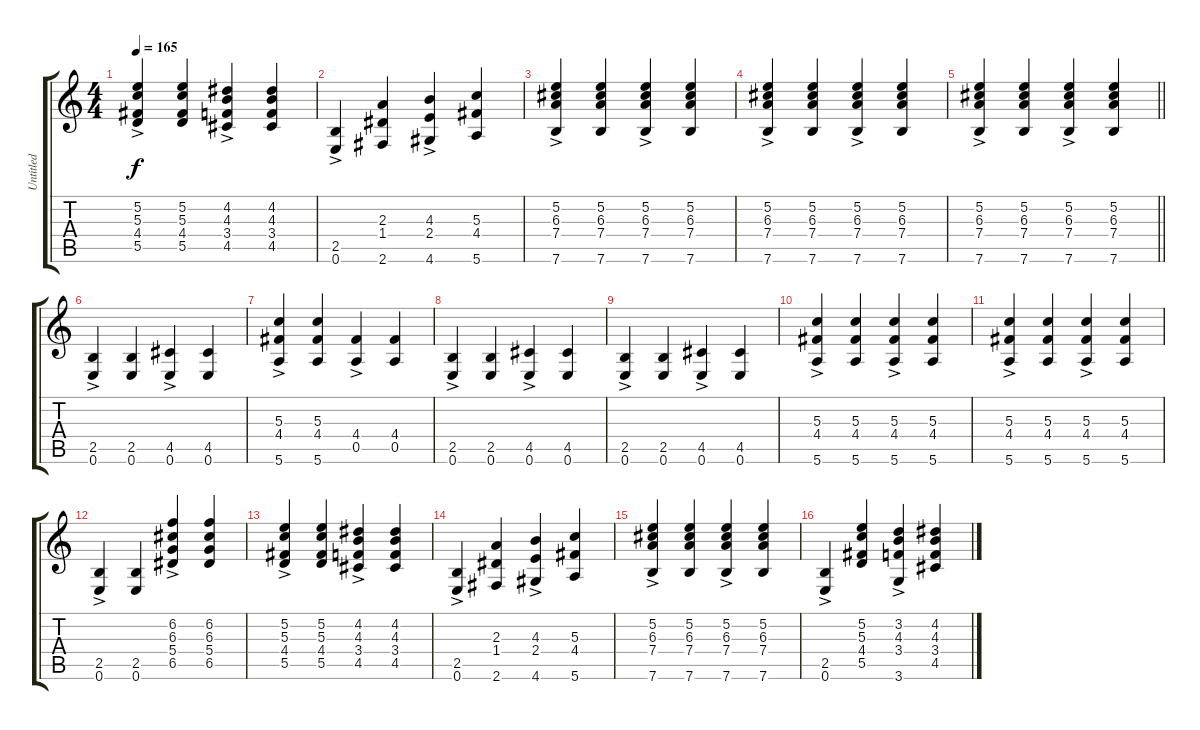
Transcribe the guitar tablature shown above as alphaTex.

\track ("Untitled" "Untitled") {instrument acousticguitarnylon}
\staff {score tabs}
\tuning (E4 B3 G3 D3 A2 E2) {hide}
\ts (4 4)
\tempo 165
\clef g2
\ks c
(5.2{ac} 5.3{ac} 4.4{ac} 5.5{ac}).4{dy f} (5.2 5.3 4.4 5.5).4 (4.2{ac} 4.3{ac} 3.4{ac} 4.5{ac}).4 (4.2 4.3 3.4 4.5).4 |
(2.5{ac} 0.6{ac}).4 (2.3 1.4 2.6).4 (4.3{ac} 2.4{ac} 4.6{ac}).4 (5.3 4.4 5.6).4 |
(5.2{ac} 6.3{ac} 7.4{ac} 7.6{ac}).4 (5.2 6.3 7.4 7.6).4 (5.2{ac} 6.3{ac} 7.4{ac} 7.6{ac}).4 (5.2 6.3 7.4 7.6).4 |
(5.2{ac} 6.3{ac} 7.4{ac} 7.6{ac}).4 (5.2 6.3 7.4 7.6).4 (5.2{ac} 6.3{ac} 7.4{ac} 7.6{ac}).4 (5.2 6.3 7.4 7.6).4 |
\barLineRight lightlight
(5.2{ac} 6.3{ac} 7.4{ac} 7.6{ac}).4 (5.2 6.3 7.4 7.6).4 (5.2{ac} 6.3{ac} 7.4{ac} 7.6{ac}).4 (5.2 6.3 7.4 7.6).4 |
(2.5{ac} 0.6{ac}).4 (2.5 0.6).4 (4.5{ac} 0.6{ac}).4 (4.5 0.6).4 |
(5.3{ac} 4.4{ac} 5.6{ac}).4 (5.3 4.4 5.6).4 (4.4{ac} 0.5{ac}).4 (4.4 0.5).4 |
(2.5{ac} 0.6{ac}).4 (2.5 0.6).4 (4.5{ac} 0.6{ac}).4 (4.5 0.6).4 |
(2.5{ac} 0.6{ac}).4 (2.5 0.6).4 (4.5{ac} 0.6{ac}).4 (4.5 0.6).4 |
(5.3{ac} 4.4{ac} 5.6{ac}).4 (5.3 4.4 5.6).4 (5.3{ac} 4.4{ac} 5.6{ac}).4 (5.3 4.4 5.6).4 |
(5.3{ac} 4.4{ac} 5.6{ac}).4 (5.3 4.4 5.6).4 (5.3{ac} 4.4{ac} 5.6{ac}).4 (5.3 4.4 5.6).4 |
(2.5{ac} 0.6{ac}).4 (2.5 0.6).4 (6.2{ac} 6.3{ac} 5.4{ac} 6.5{ac}).4 (6.2 6.3 5.4 6.5).4 |
(5.2{ac} 5.3{ac} 4.4{ac} 5.5{ac}).4 (5.2 5.3 4.4 5.5).4 (4.2{ac} 4.3{ac} 3.4{ac} 4.5{ac}).4 (4.2 4.3 3.4 4.5).4 |
(2.5{ac} 0.6{ac}).4 (2.3 1.4 2.6).4 (4.3{ac} 2.4{ac} 4.6{ac}).4 (5.3 4.4 5.6).4 |
(5.2{ac} 6.3{ac} 7.4{ac} 7.6{ac}).4 (5.2 6.3 7.4 7.6).4 (5.2{ac} 6.3{ac} 7.4{ac} 7.6{ac}).4 (5.2 6.3 7.4 7.6).4 |
(2.5{ac} 0.6{ac}).4 (5.2 5.3 4.4 5.5).4 (3.2{ac} 4.3{ac} 3.4{ac} 3.6{ac}).4 (4.2 4.3 3.4 4.5).4
